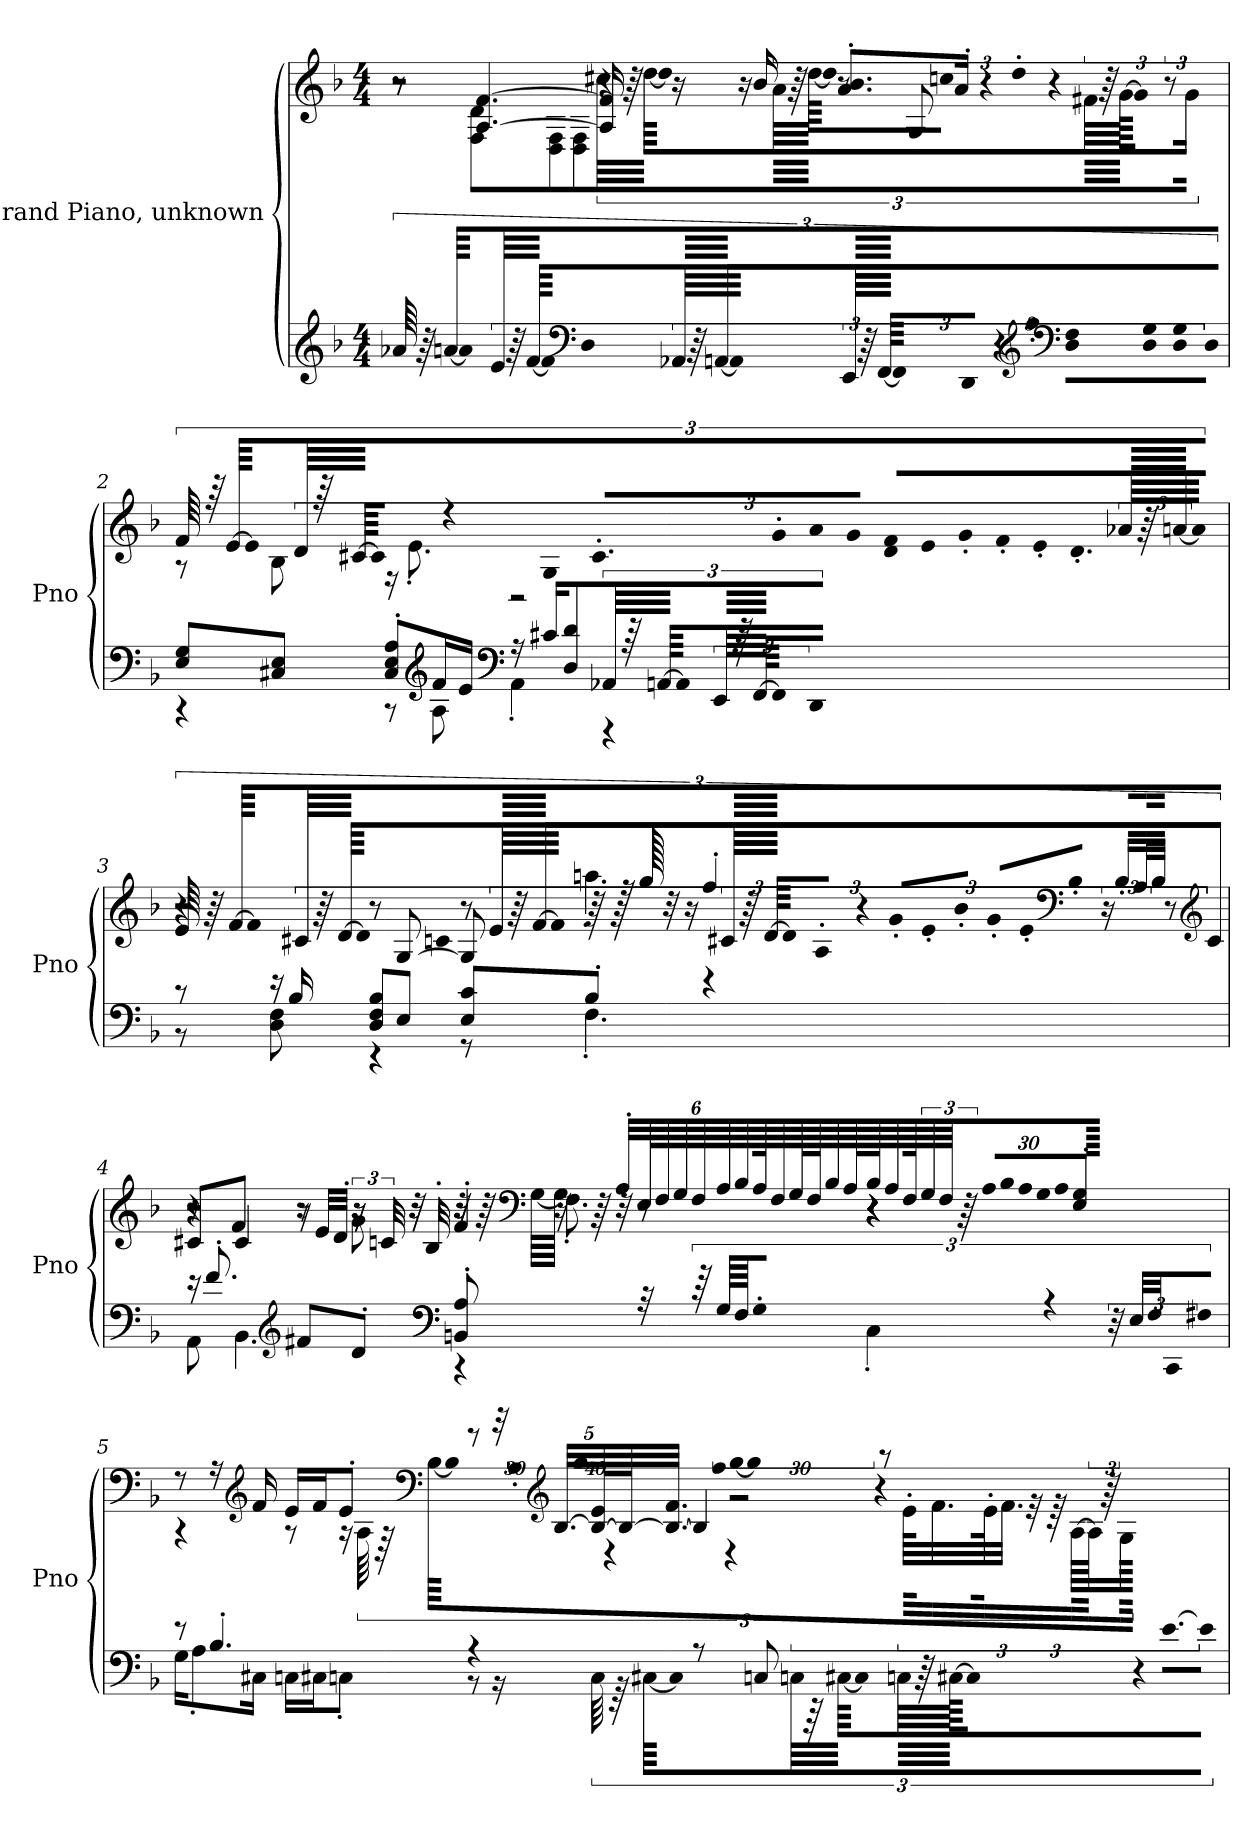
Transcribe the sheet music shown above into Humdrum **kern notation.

**kern	**kern
*part1	*part1
*staff2	*staff1
*I"Grand Piano, unknown	*
*I'Pno	*
*clefG2	*clefG2
*k[b-]	*k[b-]
*M4/4	*M4/4
*MM120	*MM120
=1	=1
*	*^
*	*	*^
96a-X/	8r	8r	2r
96r	.	.	.
[96an/KLLL	.	.	.
32a/]	.	.	.
96e/JJJk	.	.	.
96r	.	.	.
[96f/KLLL	.	.	.
32f/JJ]	.	.	.
*clefF4	*	*	*
8D/	[4.A/ [4.f/	8F\ 8d\L	.
96AA-X/Jkkk	.	8D\ 8F\	.
96r	.	.	.
[96AAn/KLLL	.	.	.
32AA/]	.	.	.
96EE/JJJk	.	.	.
96r	.	.	.
[96FF/KLLL	.	.	.
32FF/J]	.	.	.
16DD/JJ	.	8D\ 8F\	.
32r	.	.	.
*clefG2	*	*	*
32ff'\	.	.	.
*clefF4	*	*	*
8D\ 8F\L	16A/] 16f/]	96cc#X\Jkkk	4r
.	.	96r	.
.	.	[96dd\KLLL	.
.	.	32dd\]	.
.	16r	96a\JJJk	.
.	.	96r	.
.	.	[96dd\KLLL	.
.	.	32dd\J]	.
8D\ 8G\	16r	16ccn\JJ	.
.	16b-/	32r	.
.	.	32dd'\	.
8D\ 8G\	8.a/' 8.b-/'L	16r	8r
.	.	96f#X\	.
.	.	96r	.
.	.	[96g\KLLL	.
.	.	32g\JJJ]	.
8D\J	.	12r	8G/
.	16a'/Jk	.	.
.	.	24g\	.
*	*	*v	*v
!!LO:LB:g=z
=2	=2	=2
*^	*	*
8E/ 8G/L	4r	96f/	8r
.	.	96r	.
.	.	[96e/KLLL	.
.	.	32e/]	.
.	.	96d/JJJk	.
.	.	96r	.
.	.	[96c#X/KLLL	.
.	.	32c#/JJJ]	.
8C#X/ 8E/J	.	16r	8B-\
.	.	16G/	.
8C#/' 8E/' 8A/'L	8r	16.c#'/LL	16r
.	.	.	8.e'\
.	.	32g'/K	.
*clefG2	*	*	*
16f/L	8A\	16a/	.
16e/JJ	.	16g/JJ	.
*clefF4	*	*	*
16r	4AA'\	16d/ 16f/LL	2r
16c#X/KL	.	16e/	.
8D/ 8d/	.	32g'/L	.
.	.	32f'/J	.
.	.	16e'/J	.
96AA-X/Jkkk	4r	8.d'/	.
96r	.	.	.
[96AAn/KLLL	.	.	.
32AA/]	.	.	.
96EE/JJJk	.	.	.
96r	.	.	.
[96FF/KLLL	.	.	.
32FF/JJ]	.	.	.
8DD/J	.	.	.
.	.	96a-X/Jkkk	.
.	.	96r	.
.	.	[96an/KLLL	.
.	.	32a/JJJ]	.
!!LO:LB:g=z
=3	=3	=3	=3
*	*	*	*^
8r	8r	96e/	2r	4r
.	.	96r	.	.
.	.	[96f/KLLL	.	.
.	.	32f/]	.	.
.	.	96c#X/JJJk	.	.
.	.	96r	.	.
.	.	[96d/KLLL	.	.
.	.	32d/J]	.	.
16r	8D\ 8F\	16cn/	.	.
16B-/	.	96e/JJkk	.	.
.	.	96r	.	.
.	.	[96f/KLLL	.	.
.	.	32f/]	.	.
8D/ 8F/ 8B-/L	4r	96c#X/JJJk	.	8r
.	.	96r	.	.
.	.	[96d/KLLL	.	.
.	.	32d/J]	.	.
.	.	16A'/JJ	.	.
8E/J	.	32r	.	[8G/
.	.	32g'/LLL	.	.
.	.	32e'/	.	.
.	.	32b-'/JJJ	.	.
8E/ 8c/L	8r	32g'/KLL	8r	8G/]
.	.	16e'/	.	.
*	*	*clefF4	*	*
.	.	32B-'/JJk	.	.
8B-'/J	4.F'\	24r	4.cn'\	64r
.	.	.	.	128r
.	.	.	.	128B-/
.	.	.	.	32r
.	.	24B-'/LL	.	.
.	.	.	.	16r
.	.	48A/L	.	.
.	.	48B-/JJJ	.	.
4r	.	8r	.	4A'/
*	*	*clefG2	*	*
.	.	8c/	.	.
!!LO:LB:g=z
=4	=4	=4	=4	=4
*	*	*	*	*^
16r	8AA\	8r	4r	8c#X/L	2r
8.f'/	.	.	.	.	.
.	4.BB-\	4c#/	.	8f/J	.
*clefG2	*	*	*	*	*
8f#X/L	.	.	8r	16r	.
.	.	.	.	32e/LLL	.
.	.	.	.	32d'/JJJ	.
8d'/J	.	16r	8g\	24r	.
.	.	.	.	48cn/	.
.	.	32r	.	16r	.
.	.	32B-'/	.	.	.
*clefF4	*	*	*	*	*
8BBn/' 8A/'	4r	4f'/	32r	16r	16r
.	.	.	64r	.	.
*	*	*clefF4	*	*	*
.	.	.	[64G\LLLL	.	.
.	.	.	64G\JJJJ]	32r	8.F'\
.	.	.	64r	.	.
.	.	.	32r	32A'/LLL	.
*	*	*	*	*Xbrackettup	*
32r	.	.	8r	96E/L	.
.	.	.	.	96F/	.
.	.	.	.	96G/	.
96r	.	.	.	96F/	.
96G/LLLL	.	.	.	96A/	.
96F/JJ	.	.	.	96B-/	.
16G'/JJ	.	.	.	128A/K	.
.	.	.	.	64F/	.
.	.	.	.	128G/L	.
.	.	.	.	128F/J	.
.	.	.	.	64B-/	.
.	.	.	.	128A/L	.
16r	4C'\	4r	4r	128B-/J	4r
.	.	.	.	64A/	.
.	.	.	.	128F/K	.
*	*	*	*	*brackettup	*
.	.	.	.	96G/	.
.	.	.	.	96F/JJJJ	.
.	.	.	.	96r	.
*	*	*	*	*Xbrackettup	*
!	!	!	!	!LO:N:vis=256	!
48r	.	.	.	1920%17A/LLLLL	.
!	!	!	!	!LO:N:vis=256	!
.	.	.	.	1920%17B-/	.
!	!	!	!	!LO:N:vis=256	!
.	.	.	.	1920%17A/J	.
48E/LLL	.	.	.	.	.
!	!	!	!	!LO:N:vis=64	!
.	.	.	.	960%17G/	.
48F/J	.	.	.	.	.
!	!	!	!	!LO:N:vis=64	!
.	.	.	.	960%17A/JJJ	.
.	.	.	.	8E/' 8G/'J	.
16CC/	.	.	.	.	.
16F#X/JJ	.	.	.	.	.
.	.	.	.	1920ryy	.
*	*	*	*v	*v	*v
!!LO:LB:g=z
=5	=5	=5	=5
8r	16G\KL	8r	4r
.	8A'\	.	.
4.B-'/	.	16r	.
*	*	*clefG2	*
.	16C#X\Jk	16f/	.
.	16Cn\LL	16e/LL	8r
.	16C#X\J	16f/J	.
.	8Cn'\J	8e'/J	16r
*	*	*	*brackettup
.	.	.	96A\
.	.	.	96r
*	*	*clefF4	*
.	.	.	[96B-\KLLL
.	.	.	32B-\]
!	!	!	!LO:N:vis=64
4r	8r	8r	960%17A'\K
!	!	!	!LO:N:vis=32
.	.	.	640%23B-\JJJ
!	!	!	!LO:N:vis=128
.	.	.	1920%17r
!	!	!	!LO:N:vis=256
.	.	.	1920%17A\
!	!	!	!LO:N:vis=128
.	.	.	1920%17r
!	!	!	!LO:N:vis=256
.	.	.	[1920%17B-\KLLLL
!	!	!	!LO:N:vis=128%9
.	.	.	640%17B-\JJJJ]
!	!	!	!LO:N:vis=128
.	.	.	1920%17r
.	.	.	8r
.	16r	40r	.
*	*	*clefG2	*
.	.	[40.B-/LLL	.
.	96C\	80B-/_ 80e/L	.
.	96r	.	.
.	.	80B-/J_	.
.	[96C#X\KLLL	.	.
.	.	40.B-/_ 40.f/JJJ	.
.	32C#\]	.	.
.	.	.	64e'\KLLL
8r	96Cn\JJJk	4B-/]	.
.	96r	.	.
.	.	.	32.f\
.	[96C#X\KLLL	.	.
.	32C#\]	.	.
.	.	.	64e'\K
.	96Cn\JJJk	.	.
.	96r	.	.
.	.	.	32.f\JJJ
.	[96C#X\KLLL	.	.
.	32C#\JJJ]	.	.
.	.	.	32r
8Cn/	64r	.	.
.	[32.e\KLL	.	.
.	.	.	64r
.	.	.	[64A\LLLL
.	.	.	96A\JJJJ]
.	16e\JJ]	.	.
.	.	.	96r
.	.	.	24G\
.	.	.	1920ryy
*v	*v	*	*
*	*v	*v
=	=
*-	*-
